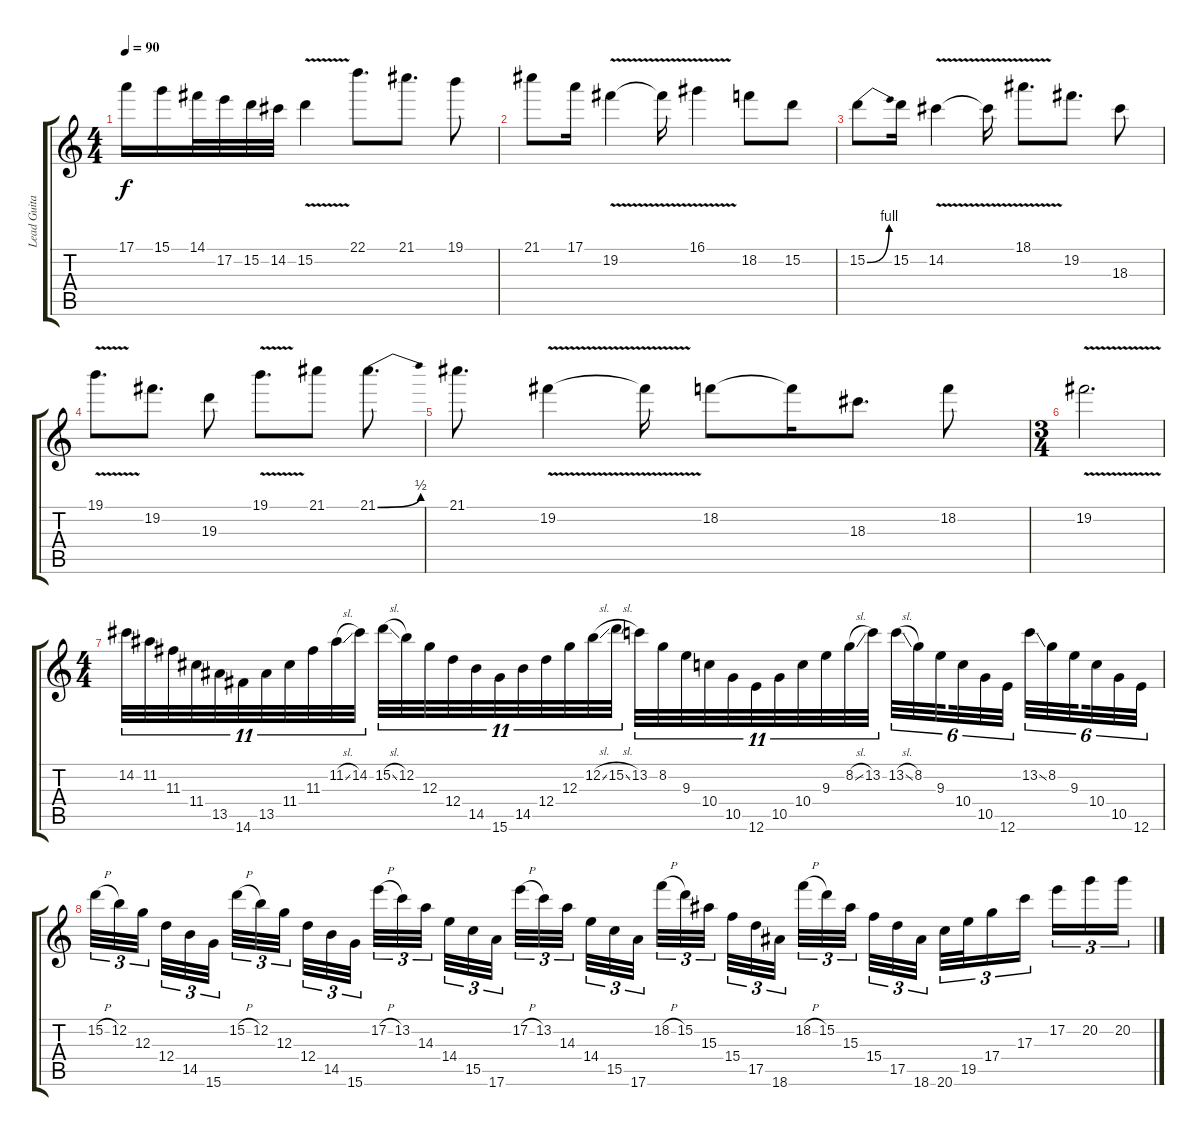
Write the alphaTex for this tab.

\track ("Lead Guitar (Luca Turilli)" "Lead Guita") {instrument distortionguitar}
\staff {score tabs}
\tuning (E4 B3 G3 D3 A2 E2) {hide}
\ts (4 4)
\tempo 90
\clef g2
\ks c
17.1.16{dy f} 15.1.16 14.1.32 17.2.32 15.2.32 14.2.32 15.2{v}.4 22.1.8{d} 21.1.8{d} 19.1.8 |
21.1.8 17.1.16 19.2{v}.4 19.2{t}.16 16.1{v}.4 18.2.8 15.2.8 |
15.2{be (bend 0 0 60 4)}.8 15.2.16 14.2{v}.4 14.2{t}.16 18.1{v}.8{d} 19.2.8{d} 18.3.8 |
19.1{v}.8{d} 19.2.8{d} 19.3.8 19.1{v}.8{d} 21.1.8 21.1{be (bend 0 0 60 2)}.8{d} |
21.1.8{d} 19.2{v}.4 19.2{t}.16 18.2.8 18.2{t}.16 18.3.8{d} 18.2.8 |
\ts (3 4)
19.2{v}.2{d} |
\ts (4 4)
14.2.32{tu (11 8)} 11.2.32{tu (11 8)} 11.3.32{tu (11 8)} 11.4.32{tu (11 8)} 13.5.32{tu (11 8)} 14.6.32{tu (11 8)} 13.5.32{tu (11 8)} 11.4.32{tu (11 8)} 11.3.32{tu (11 8)} 11.2{sl}.32{tu (11 8)} 14.2.32{tu (11 8)} 15.2{sl}.32{tu (11 8)} 12.2.32{tu (11 8)} 12.3.32{tu (11 8)} 12.4.32{tu (11 8)} 14.5.32{tu (11 8)} 15.6.32{tu (11 8)} 14.5.32{tu (11 8)} 12.4.32{tu (11 8)} 12.3.32{tu (11 8)} 12.2{sl}.32{tu (11 8)} 15.2{sl}.32{tu (11 8)} 13.2.32{tu (11 8)} 8.2.32{tu (11 8)} 9.3.32{tu (11 8)} 10.4.32{tu (11 8)} 10.5.32{tu (11 8)} 12.6.32{tu (11 8)} 10.5.32{tu (11 8)} 10.4.32{tu (11 8)} 9.3.32{tu (11 8)} 8.2{sl}.32{tu (11 8)} 13.2.32{tu (11 8)} 13.2{sl}.32{tu (6 4)} 8.2.32{tu (6 4)} 9.3.32{tu (6 4) beam splitsecondary} 10.4.32{tu (6 4)} 10.5.32{tu (6 4)} 12.6.32{tu (6 4) beam splitsecondary} 13.2{ss}.32{tu (6 4)} 8.2.32{tu (6 4)} 9.3.32{tu (6 4) beam splitsecondary} 10.4.32{tu (6 4)} 10.5.32{tu (6 4)} 12.6.32{tu (6 4)} |
15.2{h}.32{tu (3 2)} 12.2.32{tu (3 2)} 12.3.32{tu (3 2) beam splitsecondary} 12.4.32{tu (3 2)} 14.5.32{tu (3 2)} 15.6.32{tu (3 2) beam splitsecondary} 15.2{h}.32{tu (3 2)} 12.2.32{tu (3 2)} 12.3.32{tu (3 2) beam splitsecondary} 12.4.32{tu (3 2)} 14.5.32{tu (3 2)} 15.6.32{tu (3 2)} 17.2{h}.32{tu (3 2)} 13.2.32{tu (3 2)} 14.3.32{tu (3 2) beam splitsecondary} 14.4.32{tu (3 2)} 15.5.32{tu (3 2)} 17.6.32{tu (3 2) beam splitsecondary} 17.2{h}.32{tu (3 2)} 13.2.32{tu (3 2)} 14.3.32{tu (3 2) beam splitsecondary} 14.4.32{tu (3 2)} 15.5.32{tu (3 2)} 17.6.32{tu (3 2)} 18.2{h}.32{tu (3 2)} 15.2.32{tu (3 2)} 15.3.32{tu (3 2) beam splitsecondary} 15.4.32{tu (3 2)} 17.5.32{tu (3 2)} 18.6.32{tu (3 2) beam splitsecondary} 18.2{h}.32{tu (3 2)} 15.2.32{tu (3 2)} 15.3.32{tu (3 2) beam splitsecondary} 15.4.32{tu (3 2)} 17.5.32{tu (3 2)} 18.6.32{tu (3 2)} 20.6.32{tu (3 2)} 19.5.32{tu (3 2)} 17.4.16{tu (3 2)} 17.3.16{tu (3 2) beam splitsecondary} 17.2.16{tu (3 2)} 20.2.16{tu (3 2)} 20.2.16{tu (3 2)}
